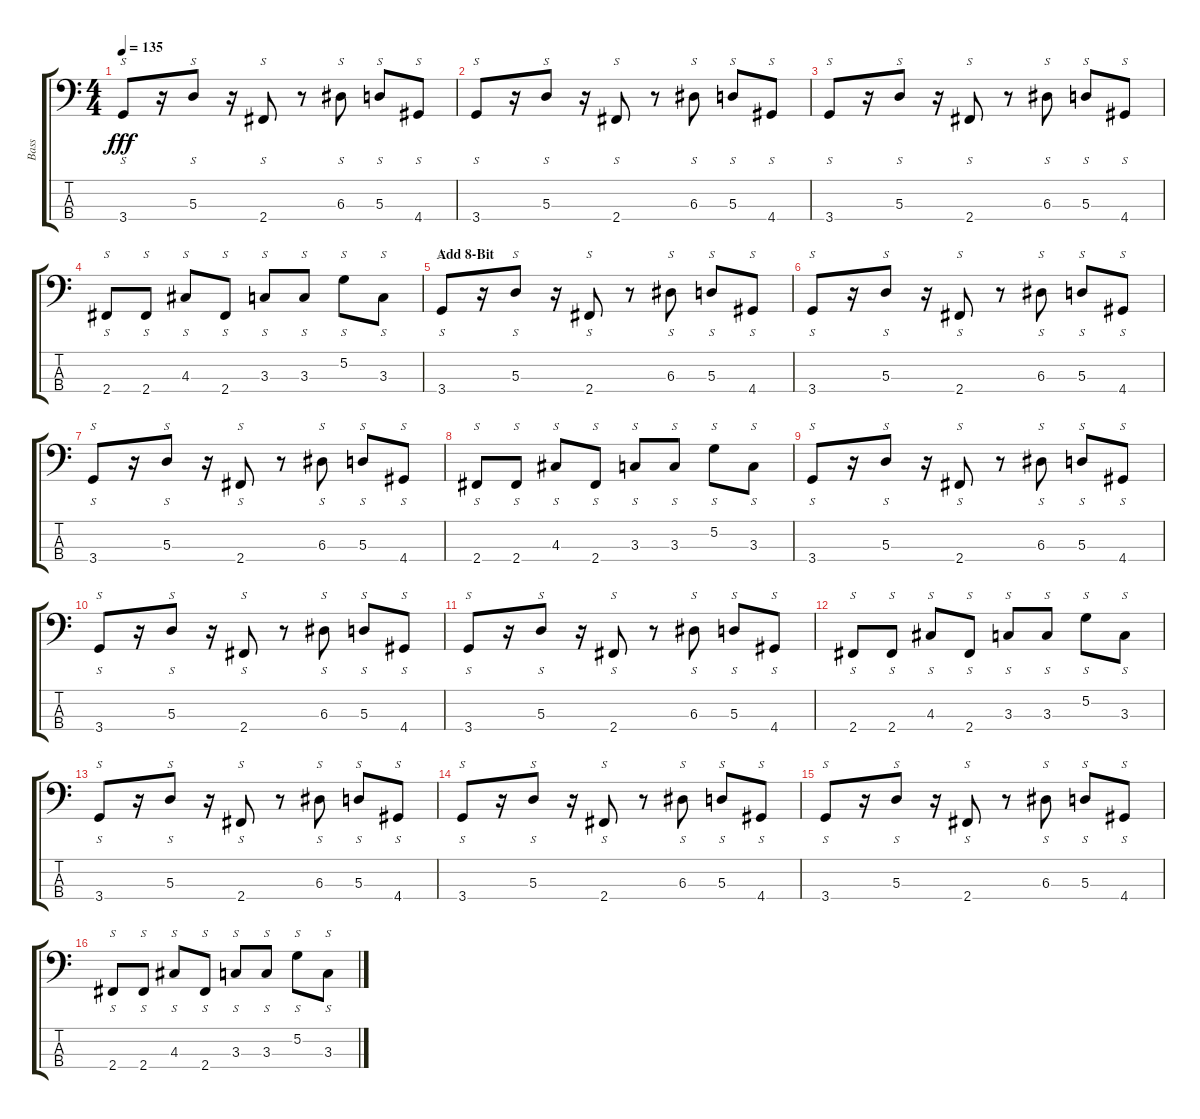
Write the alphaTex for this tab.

\track ("Bass" "Bass") {instrument acousticbass}
\staff {score tabs}
\tuning (G2 D2 A1 E1) {hide}
\ts (4 4)
\tempo 135
\clef f4
\ks c
3.4.8{s dy fff} r.16 5.3.8{s} r.16 2.4.8{s} r.8 6.3.8{s} 5.3.8{s} 4.4.8{s} |
3.4.8{s} r.16 5.3.8{s} r.16 2.4.8{s} r.8 6.3.8{s} 5.3.8{s} 4.4.8{s} |
3.4.8{s} r.16 5.3.8{s} r.16 2.4.8{s} r.8 6.3.8{s} 5.3.8{s} 4.4.8{s} |
2.4.8{s} 2.4.8{s} 4.3.8{s} 2.4.8{s} 3.3.8{s} 3.3.8{s} 5.2.8{s} 3.3.8{s} |
\section ("" "Add 8-Bit")
3.4.8{s} r.16 5.3.8{s} r.16 2.4.8{s} r.8 6.3.8{s} 5.3.8{s} 4.4.8{s} |
3.4.8{s} r.16 5.3.8{s} r.16 2.4.8{s} r.8 6.3.8{s} 5.3.8{s} 4.4.8{s} |
3.4.8{s} r.16 5.3.8{s} r.16 2.4.8{s} r.8 6.3.8{s} 5.3.8{s} 4.4.8{s} |
2.4.8{s} 2.4.8{s} 4.3.8{s} 2.4.8{s} 3.3.8{s} 3.3.8{s} 5.2.8{s} 3.3.8{s} |
3.4.8{s} r.16 5.3.8{s} r.16 2.4.8{s} r.8 6.3.8{s} 5.3.8{s} 4.4.8{s} |
3.4.8{s} r.16 5.3.8{s} r.16 2.4.8{s} r.8 6.3.8{s} 5.3.8{s} 4.4.8{s} |
3.4.8{s} r.16 5.3.8{s} r.16 2.4.8{s} r.8 6.3.8{s} 5.3.8{s} 4.4.8{s} |
2.4.8{s} 2.4.8{s} 4.3.8{s} 2.4.8{s} 3.3.8{s} 3.3.8{s} 5.2.8{s} 3.3.8{s} |
3.4.8{s} r.16 5.3.8{s} r.16 2.4.8{s} r.8 6.3.8{s} 5.3.8{s} 4.4.8{s} |
3.4.8{s} r.16 5.3.8{s} r.16 2.4.8{s} r.8 6.3.8{s} 5.3.8{s} 4.4.8{s} |
3.4.8{s} r.16 5.3.8{s} r.16 2.4.8{s} r.8 6.3.8{s} 5.3.8{s} 4.4.8{s} |
2.4.8{s} 2.4.8{s} 4.3.8{s} 2.4.8{s} 3.3.8{s} 3.3.8{s} 5.2.8{s} 3.3.8{s}
